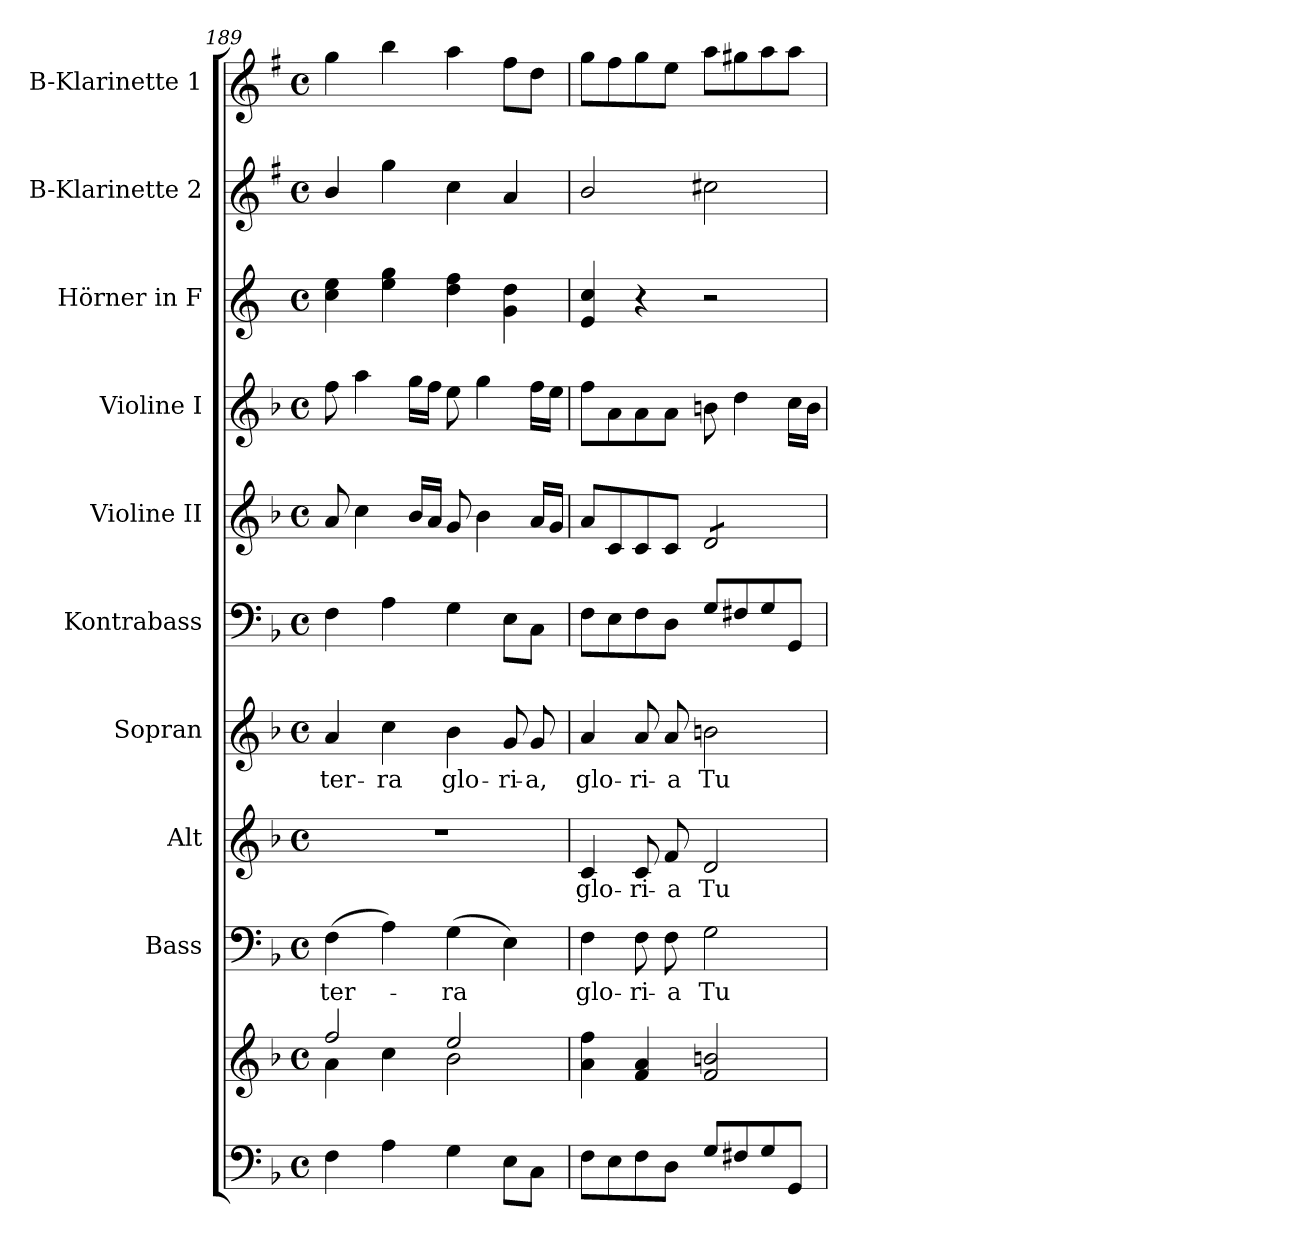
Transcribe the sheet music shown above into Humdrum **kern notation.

**kern	**kern	**kern	**text	**kern	**text	**kern	**text	**kern	**kern	**kern	**kern	**kern	**kern
*part10	*part10	*part9	*part9	*part8	*part8	*part7	*part7	*part6	*part5	*part4	*part3	*part2	*part1
*staff11	*staff10	*staff9	*staff9	*staff8	*staff8	*staff7	*staff7	*staff6	*staff5	*staff4	*staff3	*staff2	*staff1
*	*	*I"Bass	*	*I"Alt	*	*I"Sopran	*	*I"Kontrabass	*I"Violine II	*I"Violine I	*I"Hörner in F	*I"B-Klarinette 2	*I"B-Klarinette 1
*	*	*I'B.	*	*I'A.	*	*I'S.	*	*I'Kb.	*I'Vl. II	*I'Vl. I	*	*I'B Kl. 2	*I'B Kl. 1
*clefF4	*clefG2	*clefF4	*	*clefG2	*	*clefG2	*	*clefF4	*clefG2	*clefG2	*clefG2	*clefG2	*clefG2
*	*	*	*	*	*	*	*	*ITrd7c12	*	*	*ITrd4c7	*ITrd1c2	*ITrd1c2
*k[b-]	*k[b-]	*k[b-]	*	*k[b-]	*	*k[b-]	*	*k[b-]	*k[b-]	*k[b-]	*k[b-]	*k[b-]	*k[b-]
*F:	*F:	*F:	*	*F:	*	*F:	*	*F:	*F:	*F:	*F:	*F:	*F:
*M4/4	*M4/4	*M4/4	*	*M4/4	*	*M4/4	*	*M4/4	*M4/4	*M4/4	*M4/4	*M4/4	*M4/4
*met(c)	*met(c)	*met(c)	*	*met(c)	*	*met(c)	*	*met(c)	*met(c)	*met(c)	*met(c)	*met(c)	*met(c)
=189	=189	=189	=189	=189	=189	=189	=189	=189	=189	=189	=189	=189	=189
*	*^	*	*	*	*	*	*	*	*	*	*	*	*
!	!	!	!	!LO:LY:b	!	!	!	!LO:LY:b	!	!	!	!	!	!
4F\	2ff/	4a\	(>4F\	ter-	1r	.	4a/	ter-	4FF\	8a/	8ff\	4f\ 4a\	4a/	4ff\
.	.	.	.	.	.	.	.	.	.	4cc\	4aa\	.	.	.
!	!	!	!	!	!	!	!	!LO:LY:b	!	!	!	!	!	!
4A\	.	4cc\	4A\)	.	.	.	4cc\	-ra	4AA\	.	.	4a\ 4cc\	4ff\	4aa\
.	.	.	.	.	.	.	.	.	.	16b-/LL	16gg\LL	.	.	.
.	.	.	.	.	.	.	.	.	.	16a/JJ	16ff\JJ	.	.	.
!	!	!	!	!LO:LY:b	!	!	!	!LO:LY:b	!	!	!	!	!	!
4G\	2ee/	2b-\	(>4G\	-ra	.	.	4b-\	glo-	4GG\	8g/	8ee\	4g\ 4b-\	4b-\	4gg\
.	.	.	.	.	.	.	.	.	.	4b-\	4gg\	.	.	.
!	!	!	!	!	!	!	!	!LO:LY:b	!	!	!	!	!	!
8E\L	.	.	4E\)	.	.	.	8g/	-ri-	8EE\L	.	.	4c\ 4g\	4g/	8ee\L
!	!	!	!	!	!	!	!	!LO:LY:b	!	!	!	!	!	!
8C\J	.	.	.	.	.	.	8g/	-a,	8CC\J	16a/LL	16ff\LL	.	.	8cc\J
.	.	.	.	.	.	.	.	.	.	16g/JJ	16ee\JJ	.	.	.
*	*v	*v	*	*	*	*	*	*	*	*	*	*	*	*
!!LO:PB:g=z
=190	=190	=190	=190	=190	=190	=190	=190	=190	=190	=190	=190	=190	=190
!	!	!	!LO:LY:b	!	!LO:LY:b	!	!LO:LY:b	!	!	!	!	!	!
8F\L	4a\ 4ff\	4F\	glo-	4c/	glo-	4a/	glo-	8FF\L	8a/L	8ff\L	4A/ 4f/	2a/	8ff\L
8E\	.	.	.	.	.	.	.	8EE\	8c/	8a\	.	.	8ee\
!	!	!	!LO:LY:b	!	!LO:LY:b	!	!LO:LY:b	!	!	!	!	!	!
8F\	4f/ 4a/	8F\	-ri-	8c/	-ri-	8a/	-ri-	8FF\	8c/	8a\	4r	.	8ff\
!	!	!	!LO:LY:b	!	!LO:LY:b	!	!LO:LY:b	!	!	!	!	!	!
8D\J	.	8F\	-a	8f/	-a	8a/	-a	8DD\J	8c/J	8a\J	.	.	8dd\J
!	!	!	!LO:LY:b	!	!LO:LY:b	!	!LO:LY:b	!	!	!	!	!	!
*	*	*	*	*	*	*	*	*	*tremolo	*	*	*	*
8G/L	2f/ 2bn/	2G\	Tu-	2d/	Tu-	2bn\	Tu-	8GG/L	8d/L	8bn\	2r	2bn\	8gg\L
8F#X/	.	.	.	.	.	.	.	8FF#X/	8d/	4dd\	.	.	8ff#X\
8G/	.	.	.	.	.	.	.	8GG/	8d/	.	.	.	8gg\
8GG/J	.	.	.	.	.	.	.	8GGG/J	8d/J	16cc\LL	.	.	8gg\J
*	*	*	*	*	*	*	*	*	*Xtremolo	*	*	*	*
.	.	.	.	.	.	.	.	.	.	16b\JJ	.	.	.
=	=	=	=	=	=	=	=	=	=	=	=	=	=
*-	*-	*-	*-	*-	*-	*-	*-	*-	*-	*-	*-	*-	*-
